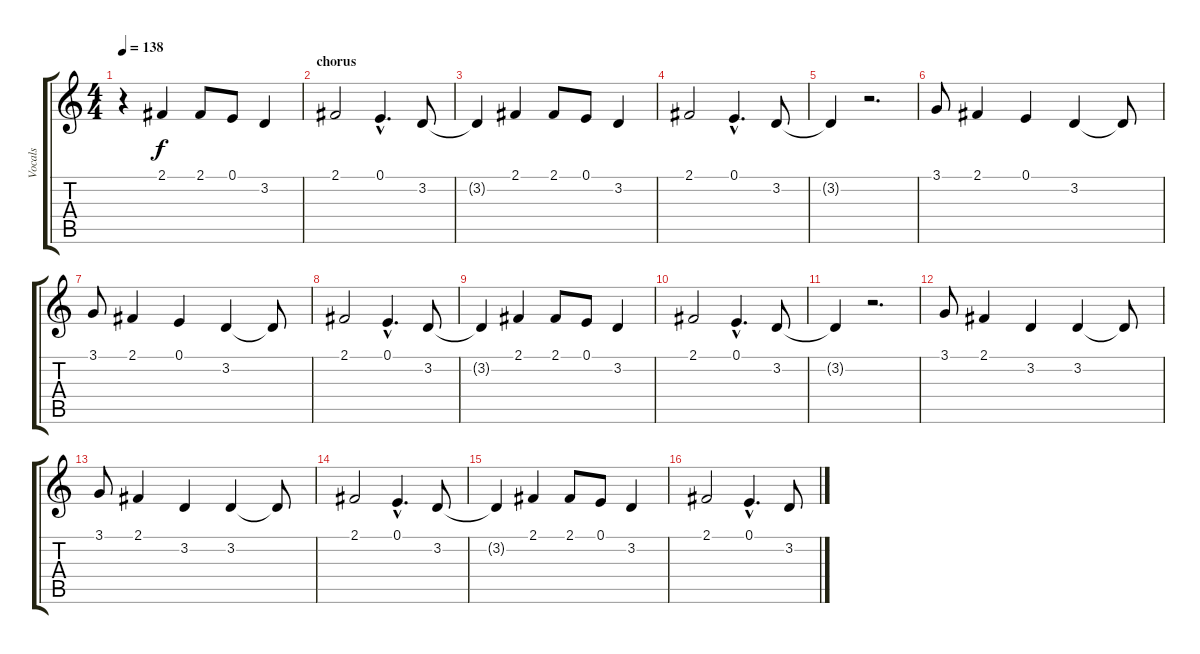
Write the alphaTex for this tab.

\track ("Vocals" "Vocals") {instrument tenorsax}
\staff {score tabs}
\tuning (E4 B3 G3 D3 A2 E2) {hide}
\ts (4 4)
\tempo 138
\clef g2
\ks c
r.4{dy f} 2.1.4 2.1.8 0.1.8 3.2.4 |
\section ("" "chorus")
2.1.2 0.1{hac}.4{d} 3.2.8 |
3.2{t}.4 2.1.4 2.1.8 0.1.8 3.2.4 |
2.1.2 0.1{hac}.4{d} 3.2.8 |
3.2{t}.4 r.2{d} |
3.1.8 2.1.4 0.1.4 3.2.4 3.2{t}.8 |
3.1.8 2.1.4 0.1.4 3.2.4 3.2{t}.8 |
2.1.2 0.1{hac}.4{d} 3.2.8 |
3.2{t}.4 2.1.4 2.1.8 0.1.8 3.2.4 |
2.1.2 0.1{hac}.4{d} 3.2.8 |
3.2{t}.4 r.2{d} |
3.1.8 2.1.4 3.2.4 3.2.4 3.2{t}.8 |
3.1.8 2.1.4 3.2.4 3.2.4 3.2{t}.8 |
2.1.2 0.1{hac}.4{d} 3.2.8 |
3.2{t}.4 2.1.4 2.1.8 0.1.8 3.2.4 |
2.1.2 0.1{hac}.4{d} 3.2.8
